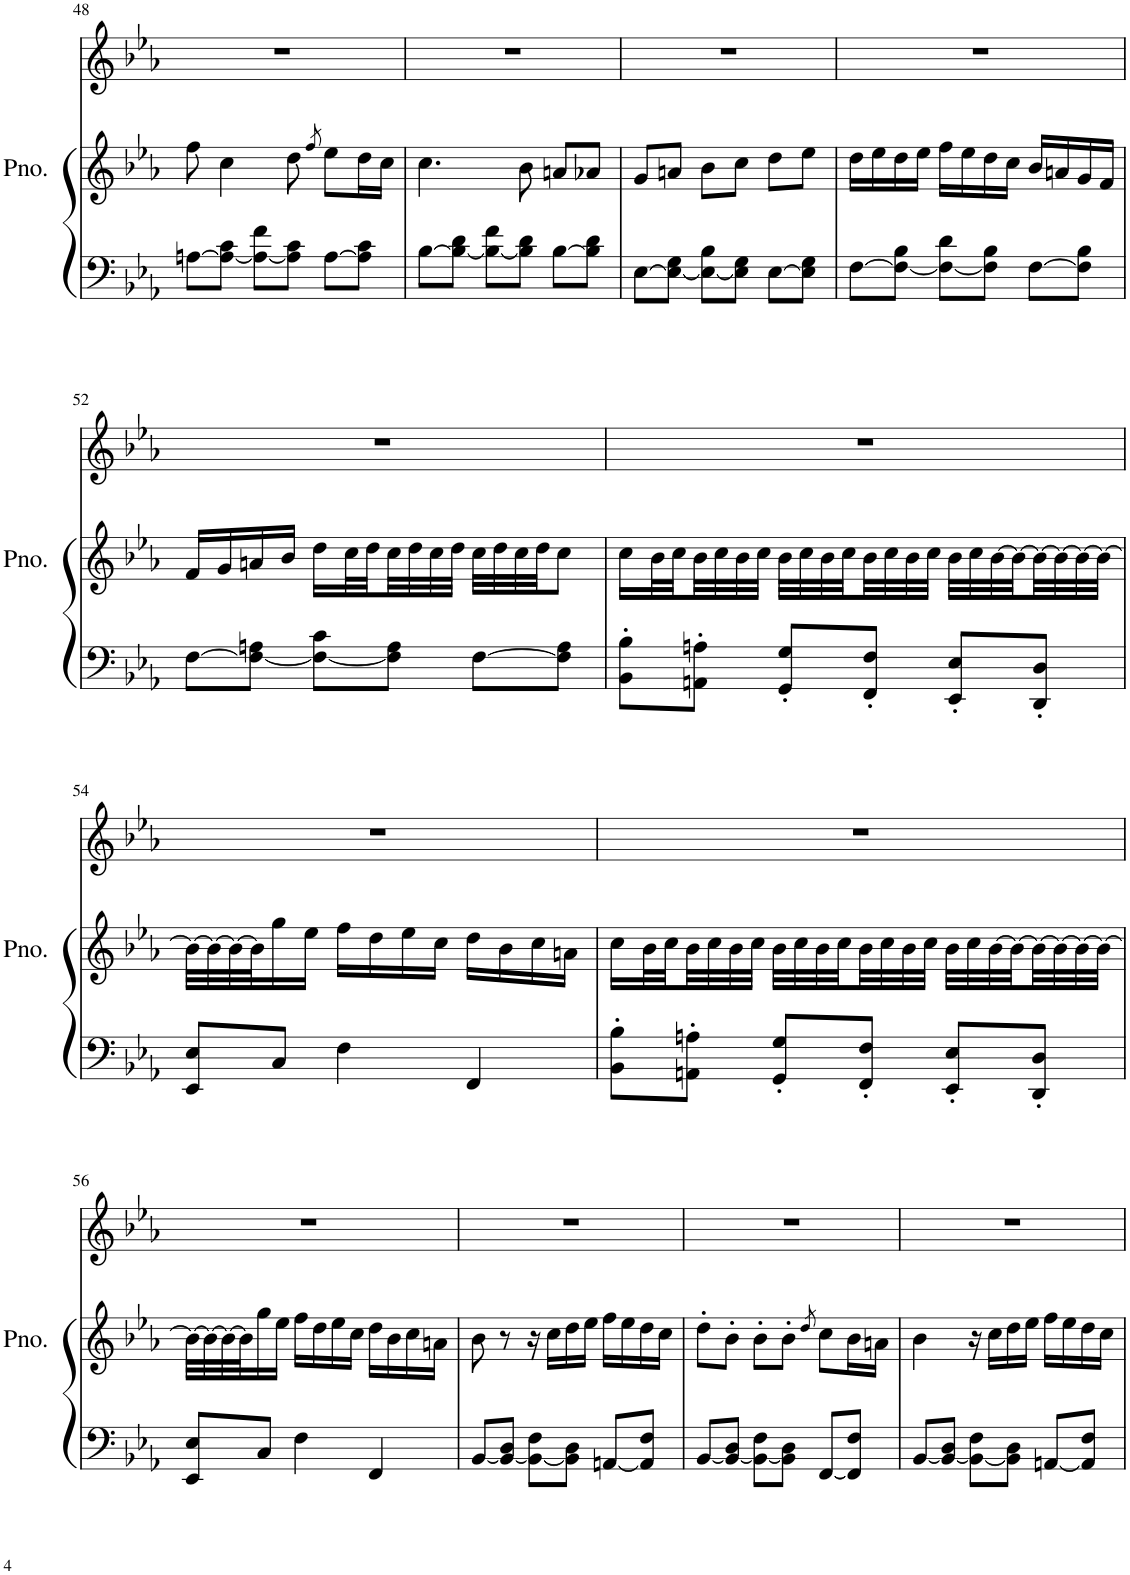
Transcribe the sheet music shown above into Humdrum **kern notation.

**kern	**kern	**kern
*part1	*part1	*part1
*staff3	*staff2	*staff1
*I"Piano	*	*
*I'Pno.	*	*
!!LO:PB:g=z
*clefF4	*clefG2	*clefG2
*k[b-e-a-]	*k[b-e-a-]	*k[b-e-a-]
*M3/4	*M3/4	*M3/4
=48	=48	=48
[8An\L	8ff\	2.r
8A\_ 8c\J	4cc\	.
8A\_ 8f\L	.	.
8A\] 8c\J	8dd\	.
.	8qff/	.
[8A\L	8ee-\L	.
8A\] 8c\J	16dd\L	.
.	16cc\JJ	.
=49	=49	=49
[8B-\L	4.cc\	2.r
8B-\_ 8d\J	.	.
8B-\_ 8f\L	.	.
8B-\] 8d\J	8b-\	.
[8B-\L	8an/L	.
8B-\] 8d\J	8a-X/J	.
=50	=50	=50
[8E-\L	8g/L	2.r
8E-\_ 8G\J	8an/J	.
8E-\_ 8B-\L	8b-\L	.
8E-\] 8G\J	8cc\J	.
[8E-\L	8dd\L	.
8E-\] 8G\J	8ee-\J	.
=51	=51	=51
[8F\L	16dd\LL	2.r
.	16ee-\	.
8F\_ 8B-\J	16dd\	.
.	16ee-\JJ	.
8F\_ 8d\L	16ff\LL	.
.	16ee-\	.
8F\] 8B-\J	16dd\	.
.	16cc\JJ	.
[8F\L	16b-/LL	.
.	16an/	.
8F\] 8B-\J	16g/	.
.	16f/JJ	.
!!LO:LB:g=z
=52	=52	=52
[8F\L	16f/LL	2.r
.	16g/	.
8F\_ 8An\J	16an/	.
.	16b-/JJ	.
8F\_ 8c\L	16dd\LL	.
.	32cc\L	.
.	32dd\	.
8F\] 8A\J	32cc\	.
.	32dd\	.
.	32cc\	.
.	32dd\JJJ	.
[8F\L	32cc\LLL	.
.	32dd\	.
.	32cc\	.
.	32dd\JJ	.
8F\] 8A\J	8cc\J	.
=53	=53	=53
8BB-\' 8B-\'L	16cc\LL	2.r
.	32b-\L	.
.	32cc\	.
8AAn\' 8An\'J	32b-\	.
.	32cc\	.
.	32b-\	.
.	32cc\JJJ	.
8GG/' 8G/'L	32b-\LLL	.
.	32cc\	.
.	32b-\	.
.	32cc\	.
8FF/' 8F/'J	32b-\	.
.	32cc\	.
.	32b-\	.
.	32cc\JJJ	.
8EE-/' 8E-/'L	32b-\LLL	.
.	32cc\	.
.	[32b-\	.
.	32b-\_	.
8DD/' 8D/'J	32b-\_	.
.	32b-\_	.
.	32b-\_	.
.	32b-\JJJ_	.
!!LO:LB:g=z
=54	=54	=54
8EE-/ 8E-/L	32b-\LLL_	2.r
.	32b-\_	.
.	32b-\_	.
.	32b-\J]	.
8C/J	16gg\	.
.	16ee-\JJ	.
4F\	16ff\LL	.
.	16dd\	.
.	16ee-\	.
.	16cc\JJ	.
4FF/	16dd\LL	.
.	16b-\	.
.	16cc\	.
.	16an\JJ	.
=55	=55	=55
8BB-\' 8B-\'L	16cc\LL	2.r
.	32b-\L	.
.	32cc\	.
8AAn\' 8An\'J	32b-\	.
.	32cc\	.
.	32b-\	.
.	32cc\JJJ	.
8GG/' 8G/'L	32b-\LLL	.
.	32cc\	.
.	32b-\	.
.	32cc\	.
8FF/' 8F/'J	32b-\	.
.	32cc\	.
.	32b-\	.
.	32cc\JJJ	.
8EE-/' 8E-/'L	32b-\LLL	.
.	32cc\	.
.	[32b-\	.
.	32b-\_	.
8DD/' 8D/'J	32b-\_	.
.	32b-\_	.
.	32b-\_	.
.	32b-\JJJ_	.
!!LO:LB:g=z
=56	=56	=56
8EE-/ 8E-/L	32b-\LLL_	2.r
.	32b-\_	.
.	32b-\_	.
.	32b-\J]	.
8C/J	16gg\	.
.	16ee-\JJ	.
4F\	16ff\LL	.
.	16dd\	.
.	16ee-\	.
.	16cc\JJ	.
4FF/	16dd\LL	.
.	16b-\	.
.	16cc\	.
.	16an\JJ	.
=57	=57	=57
[8BB-/L	8b-\	2.r
8BB-/_ 8D/J	8r	.
8BB-\_ 8F\L	16r	.
.	16cc\LL	.
8BB-\] 8D\J	16dd\	.
.	16ee-\JJ	.
[8AAn/L	16ff\LL	.
.	16ee-\	.
8AA/] 8F/J	16dd\	.
.	16cc\JJ	.
=58	=58	=58
[8BB-/L	8dd'\L	2.r
8BB-/_ 8D/J	8b-'\J	.
8BB-\_ 8F\L	8b-'\L	.
8BB-\] 8D\J	8b-'\J	.
.	8qdd/	.
[8FF/L	8cc\L	.
8FF/] 8F/J	16b-\L	.
.	16an\JJ	.
=59	=59	=59
[8BB-/L	4b-\	2.r
8BB-/_ 8D/J	.	.
8BB-\_ 8F\L	16r	.
.	16cc\LL	.
8BB-\] 8D\J	16dd\	.
.	16ee-\JJ	.
[8AAn/L	16ff\LL	.
.	16ee-\	.
8AA/] 8F/J	16dd\	.
.	16cc\JJ	.
=	=	=
*-	*-	*-
